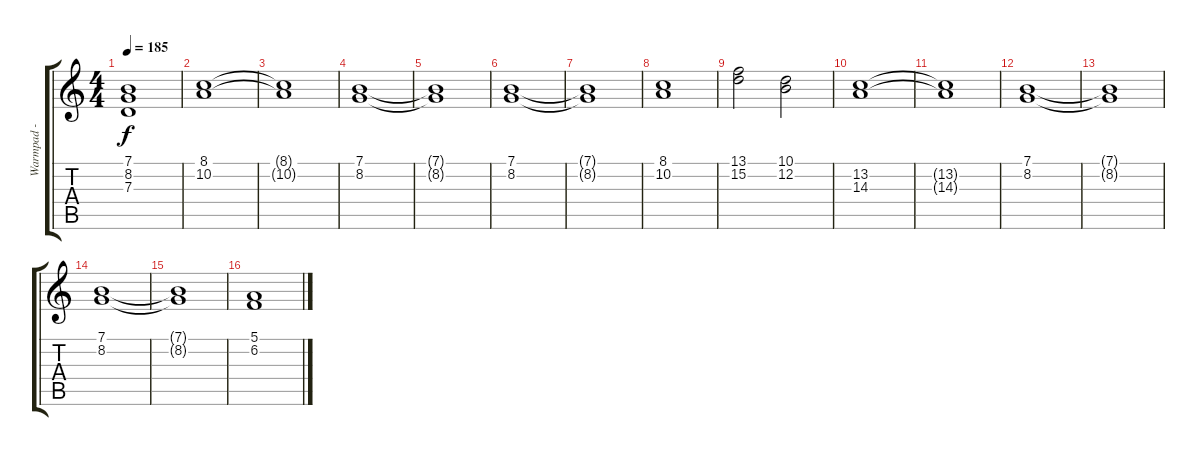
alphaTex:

\track ("Warmpad -" "Warmpad -") {instrument pad2warm}
\staff {score tabs}
\tuning (E4 B3 G3 D3 A2 E2) {hide}
\ts (4 4)
\tempo 185
\clef g2
\ks c
(7.1{t} 8.2{t} 7.3{t}).1{dy f} |
(8.1 10.2).1 |
(8.1{t} 10.2{t}).1 |
(7.1 8.2).1 |
(7.1{t} 8.2{t}).1 |
(7.1 8.2).1 |
(7.1{t} 8.2{t}).1 |
(8.1 10.2).1 |
(13.1 15.2).2 (10.1 12.2).2 |
(13.2 14.3).1 |
(13.2{t} 14.3{t}).1 |
(7.1 8.2).1 |
(7.1{t} 8.2{t}).1 |
(7.1 8.2).1 |
(7.1{t} 8.2{t}).1 |
(5.1 6.2).1
